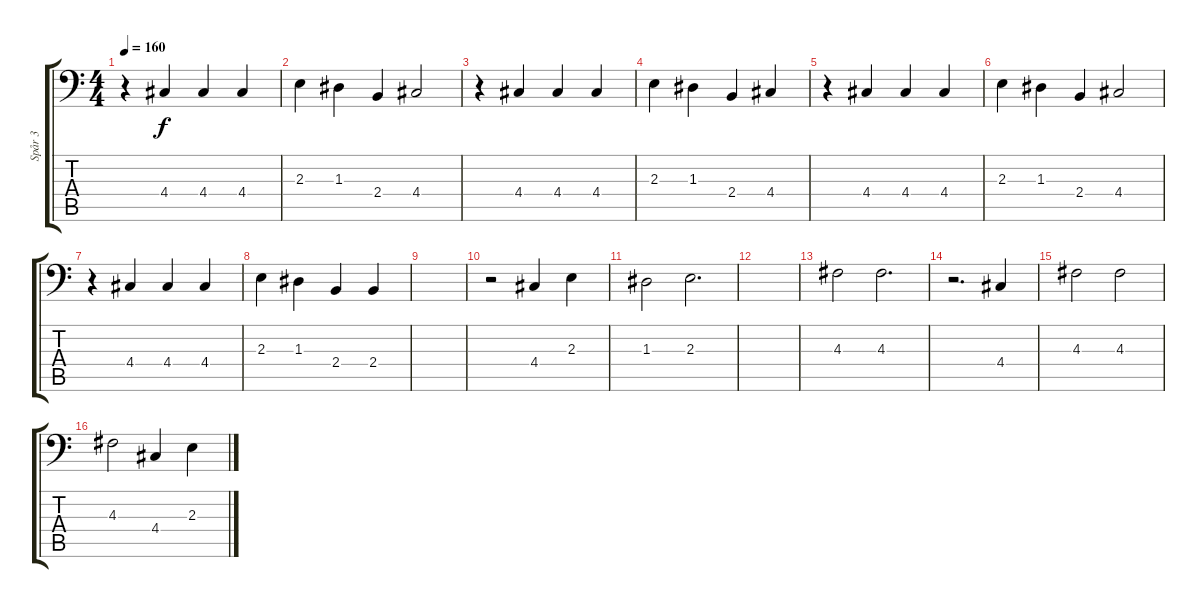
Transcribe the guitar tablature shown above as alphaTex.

\track ("Spår 3" "Spår 3") {instrument harmonica}
\staff {score tabs}
\tuning (B3 Gb3 D3 A2 E2 A1) {hide}
\ts (4 4)
\tempo 160
\clef f4
\ks c
r.4{dy f} 4.4.4 4.4.4 4.4.4 |
2.3.4 1.3.4 2.4.4 4.4.2 |
r.4 4.4.4 4.4.4 4.4.4 |
2.3.4 1.3.4 2.4.4 4.4.4 |
r.4 4.4.4 4.4.4 4.4.4 |
2.3.4 1.3.4 2.4.4 4.4.2 |
r.4 4.4.4 4.4.4 4.4.4 |
2.3.4 1.3.4 2.4.4 2.4.4 |
|
r.2 4.4.4 2.3.4 |
1.3.2 2.3.2{d} |
|
4.3.2 4.3.2{d} |
r.2{d} 4.4.4 |
4.3.2 4.3.2 |
4.3.2 4.4.4 2.3.4
